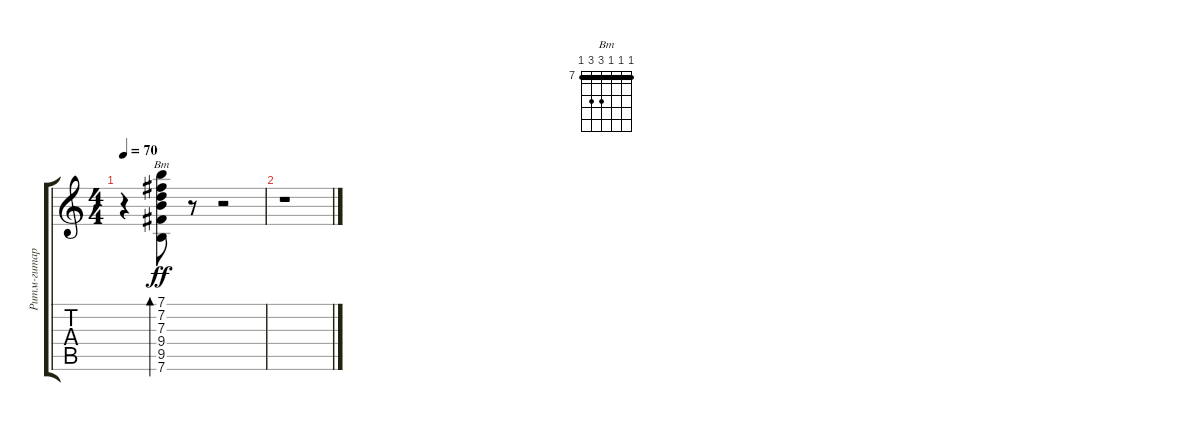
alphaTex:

\track ("Ритм-гитара (А.Макаревич)" "Ритм-гитар") {instrument electricguitarclean}
\staff {score tabs}
\tuning (E4 B3 G3 D3 A2 E2) {hide}
\chord ("Bm" 7 7 7 9 9 7) {firstfret 7 barre 7}
\ts (4 4)
\tempo 70
\clef g2
\ks c
r.4{dy f} (7.1 7.2 7.3 9.4 9.5 7.6).8{bd 60 ch "Bm" dy ff} r.8 r.2 |
r.1
